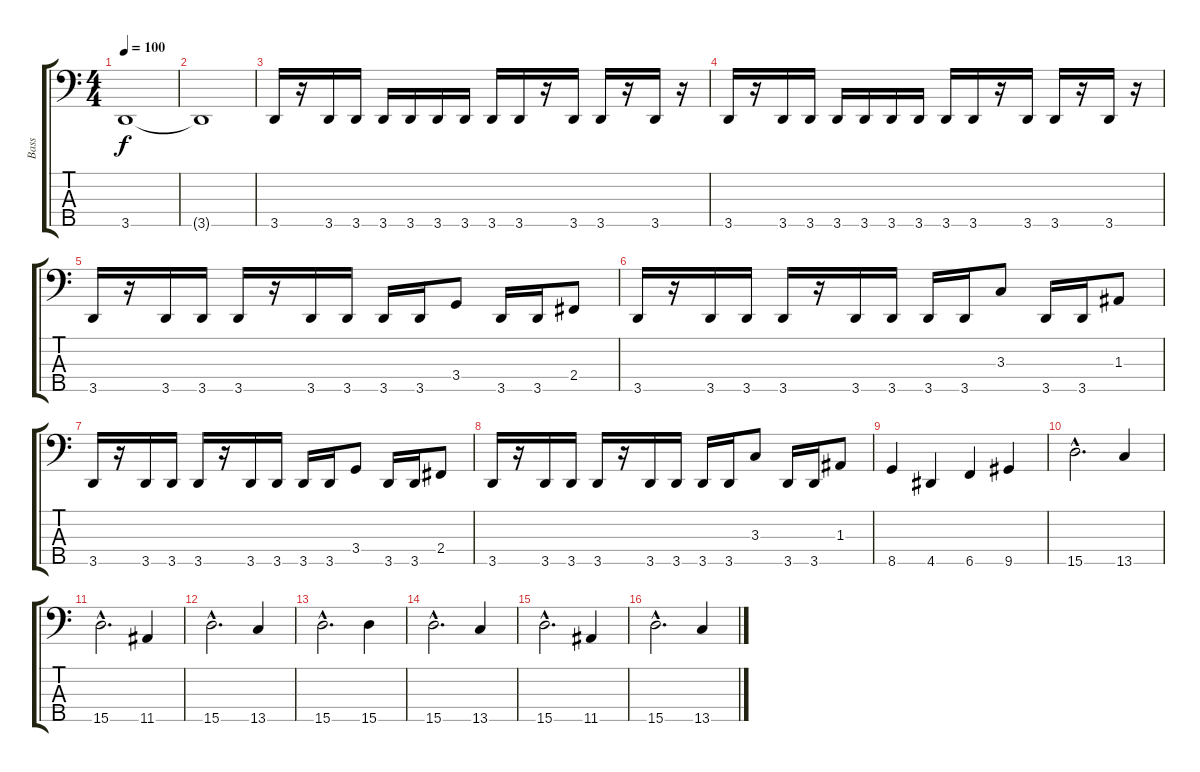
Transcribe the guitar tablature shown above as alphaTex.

\track ("Bass" "Bass") {instrument electricbasspick}
\staff {score tabs}
\tuning (G2 D2 A1 E1 B0) {hide}
\ts (4 4)
\tempo 100
\clef f4
\ks c
3.5.1{dy f instrument electricbasspick} |
3.5{t}.1 |
3.5.16 r.16 3.5.16 3.5.16 3.5.16 3.5.16 3.5.16 3.5.16 3.5.16 3.5.16 r.16 3.5.16 3.5.16 r.16 3.5.16 r.16 |
3.5.16 r.16 3.5.16 3.5.16 3.5.16 3.5.16 3.5.16 3.5.16 3.5.16 3.5.16 r.16 3.5.16 3.5.16 r.16 3.5.16 r.16 |
3.5.16 r.16 3.5.16 3.5.16 3.5.16 r.16 3.5.16 3.5.16 3.5.16 3.5.16 3.4.8 3.5.16 3.5.16 2.4.8 |
3.5.16 r.16 3.5.16 3.5.16 3.5.16 r.16 3.5.16 3.5.16 3.5.16 3.5.16 3.3.8 3.5.16 3.5.16 1.3.8 |
3.5.16 r.16 3.5.16 3.5.16 3.5.16 r.16 3.5.16 3.5.16 3.5.16 3.5.16 3.4.8 3.5.16 3.5.16 2.4.8 |
3.5.16 r.16 3.5.16 3.5.16 3.5.16 r.16 3.5.16 3.5.16 3.5.16 3.5.16 3.3.8 3.5.16 3.5.16 1.3.8 |
8.5.4 4.5.4 6.5.4 9.5.4 |
15.5{hac}.2{d} 13.5.4 |
15.5{hac}.2{d} 11.5.4 |
15.5{hac}.2{d} 13.5.4 |
15.5{hac}.2{d} 15.5.4 |
15.5{hac}.2{d} 13.5.4 |
15.5{hac}.2{d} 11.5.4 |
15.5{hac}.2{d} 13.5.4
